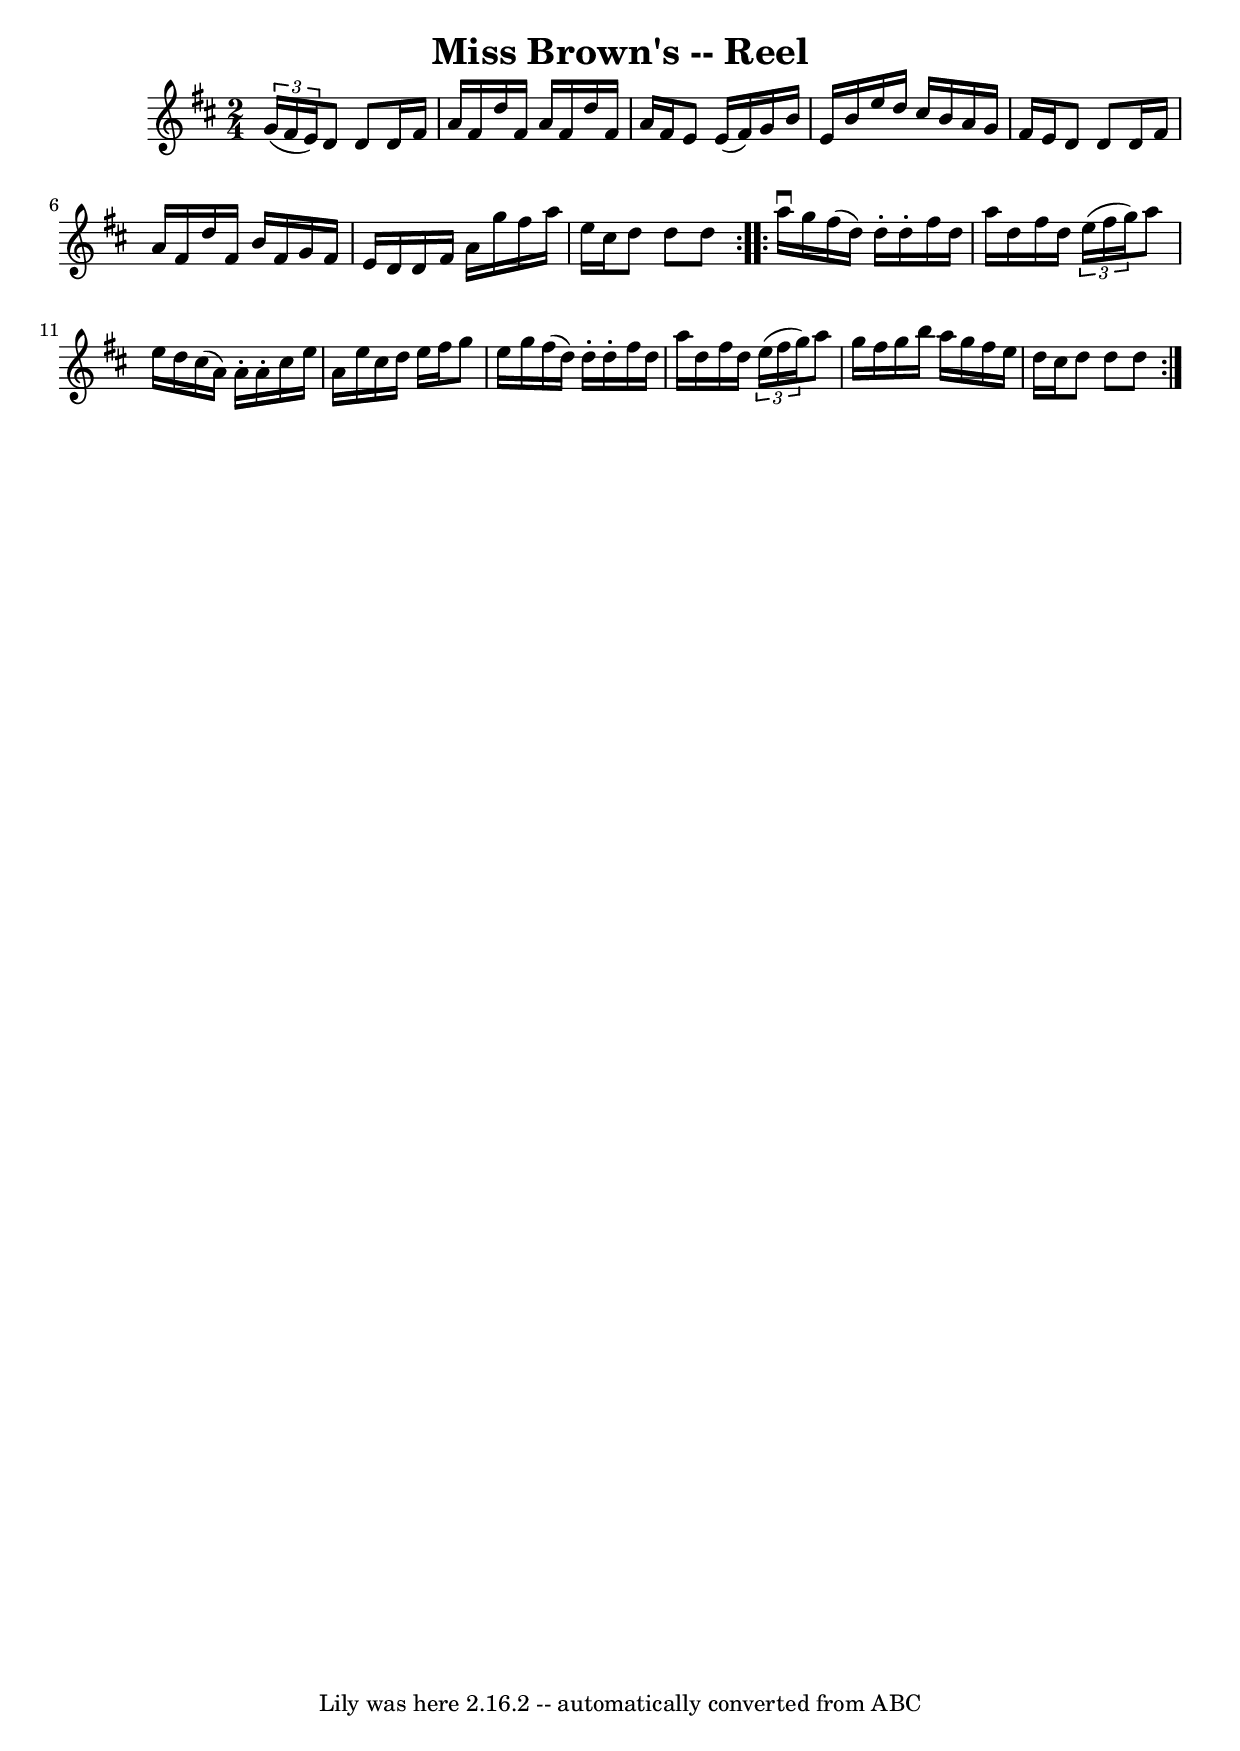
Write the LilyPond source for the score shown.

\version "2.16.2"
\include "Mammoth.ily"
\header {
  %% book = "Ryan's Mammoth Collection"
  crossRefNumber = "1"
  footnotes = ""
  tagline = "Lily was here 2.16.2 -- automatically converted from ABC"
  title = "Miss Brown's -- Reel"

}
voicedefault =  {



  \repeat volta 2 {

    \time 2/4 
    \key d \major
    \times 2/3 { g'16 (fis'16 e'16) 
	       } |
    
    d'8 d'8 d'16 fis'16 a'16 fis'16  |
    d''16 fis'16    
    a'16 fis'16 d''16 fis'16 a'16 fis'16  |
    e'8 e'16 (
    fis'16) g'16 b'16 e'16 b'16  |
    e''16 d''16 cis''16 
    b'16 a'16 g'16 fis'16 e'16  |
    d'8 d'8 d'16    
    fis'16 a'16 fis'16  |
    d''16 fis'16 b'16 fis'16 g'16  
    fis'16 e'16 d'16  |
    d'16 fis'16 a'16 g''16 fis''16 
    a''16 e''16 cis''16  |
    d''8 d''8 d''8  

  } 
  \repeat volta 2 {
    a''16^\downbow g''16  |
    fis''16 (d''16) d''16-. d''16-. fis''16 d''16 a''16 d''16  |
    
    fis''16 d''16    \times 2/3 { e''16 (fis''16 g''16) 
				} a''8    
    e''16 d''16  |
    cis''16 (a'16) a'16-. a'16-. cis''16   
    e''16 a'16 e''16  |
    cis''16 d''16 e''16 fis''16    
    g''8 e''16 g''16  |
    fis''16 (d''16) d''16-. d''16-. fis''16 d''16 a''16 d''16  |
    fis''16 d''16    
    \times 2/3 { e''16 (fis''16 g''16) 
	       } a''8 g''16 fis''16  
    |
    g''16 b''16 a''16 g''16 fis''16 e''16 d''16    
    cis''16  |
    d''8 d''8 d''8  
  }   

}

\score{
  <<

    \context Staff="default"
    {
      \voicedefault 
      
    }

  >>
  \layout {
    
  }
  \midi {
  }

}
